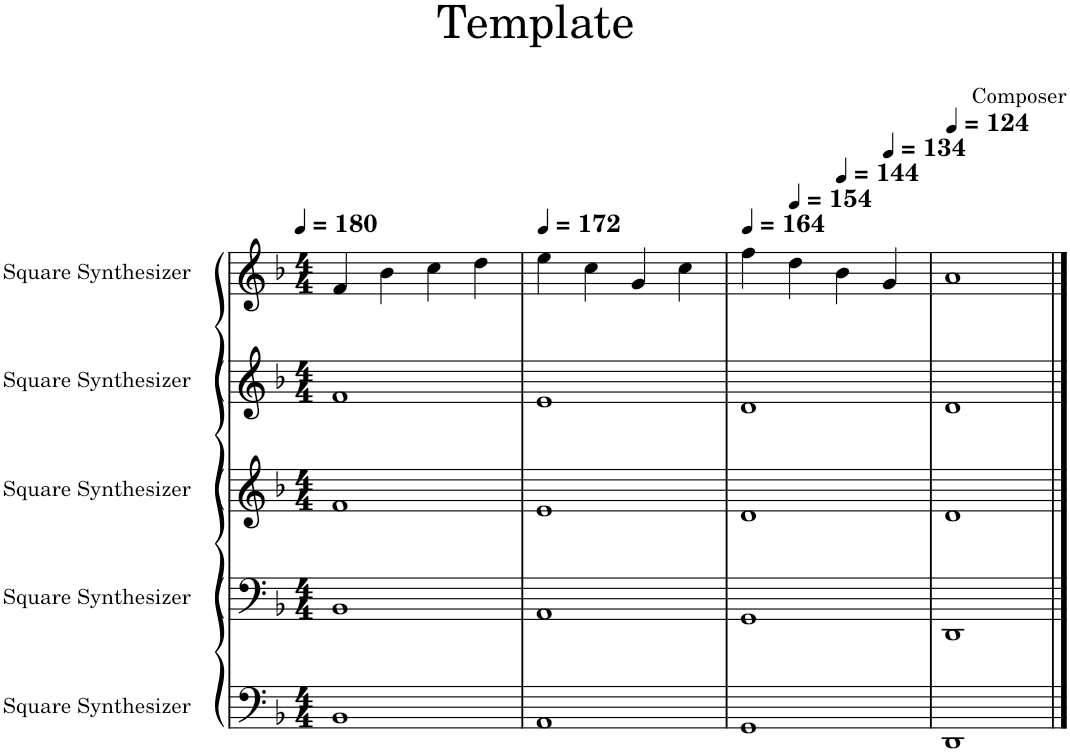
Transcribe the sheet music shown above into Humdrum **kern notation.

**kern	**kern	**kern	**kern	**kern
*part5	*part4	*part3	*part2	*part1
*staff5	*staff4	*staff3	*staff2	*staff1
*I"Square Synthesizer	*I"Square Synthesizer	*I"Square Synthesizer	*I"Square Synthesizer	*I"Square Synthesizer
*I'Synth.	*I'Synth.	*I'Synth.	*I'Synth.	*I'Synth.
*clefF4	*clefF4	*clefG2	*clefG2	*clefG2
*k[b-]	*k[b-]	*k[b-]	*k[b-]	*k[b-]
*M4/4	*M4/4	*M4/4	*M4/4	*M4/4
*MM180	*MM180	*MM180	*MM180	*MM180
=1	=1	=1	=1	=1
1BB-	1BB-	1f	1f	4f/
.	.	.	.	4b-\
.	.	.	.	4cc\
.	.	.	.	4dd\
=2	=2	=2	=2	=2
*	*	*	*	*MM172
1AA	1AA	1e	1e	4ee\
.	.	.	.	4cc\
.	.	.	.	4g/
.	.	.	.	4cc\
=3	=3	=3	=3	=3
*	*	*	*	*MM164
1GG	1GG	1d	1d	4ff\
*	*	*	*	*MM154
.	.	.	.	4dd\
*	*	*	*	*MM144
.	.	.	.	4b-\
*	*	*	*	*MM134
.	.	.	.	4g/
=4	=4	=4	=4	=4
*	*	*	*	*MM124
1DD	1DD	1d	1d	1a
==	==	==	==	==
*-	*-	*-	*-	*-
